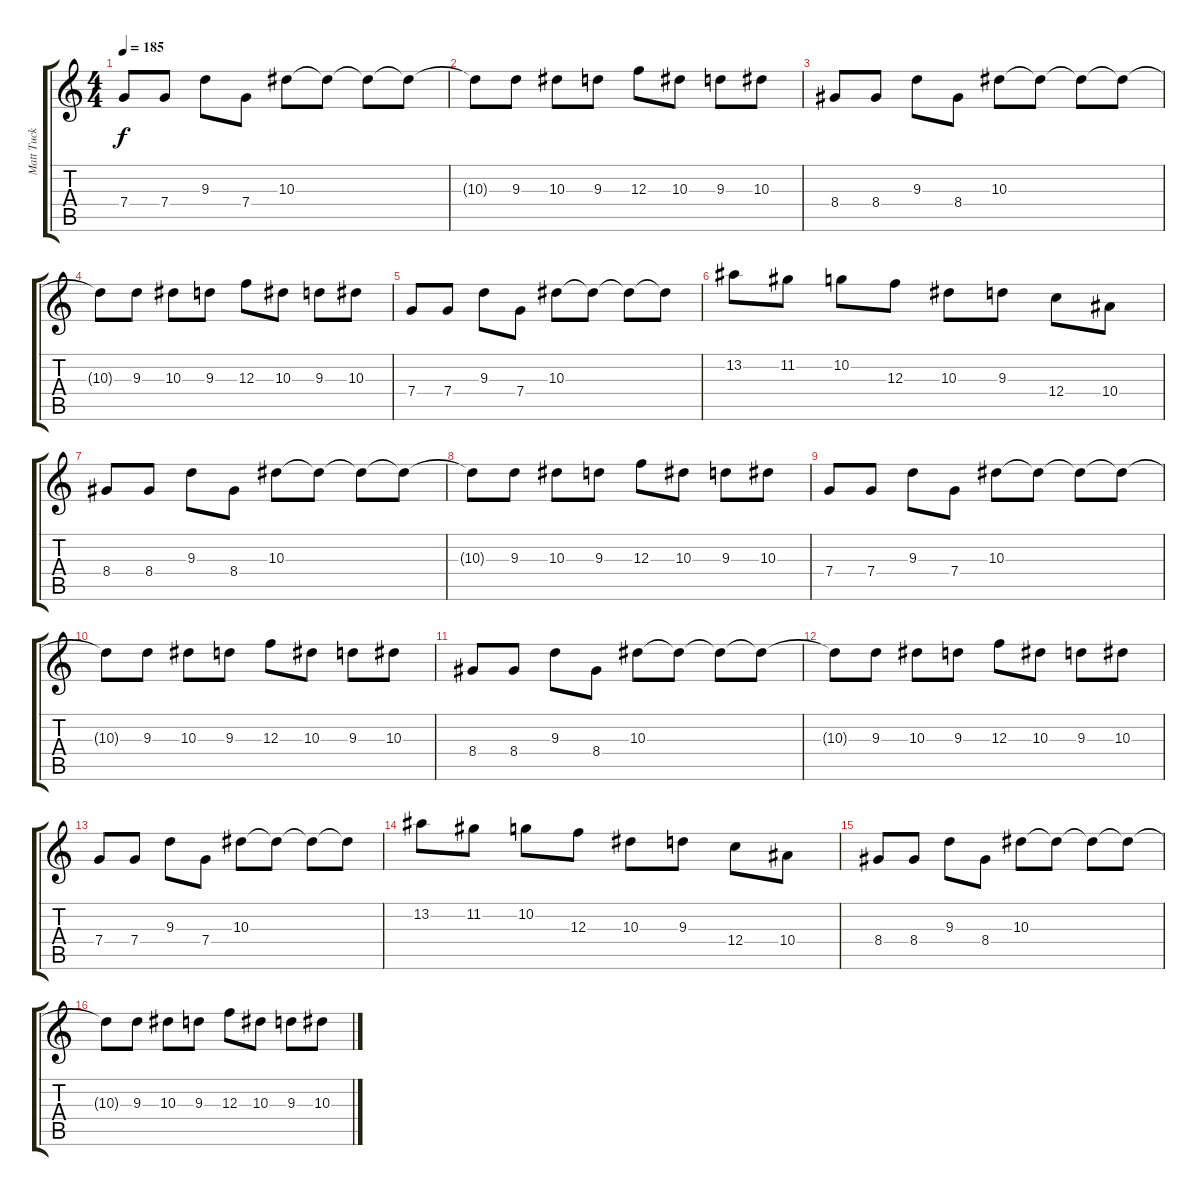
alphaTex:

\track ("Matt Tuck" "Matt Tuck") {instrument distortionguitar}
\staff {score tabs}
\tuning (D4 A3 F3 C3 G2 C2) {hide}
\ts (4 4)
\tempo 185
\clef g2
\ks c
7.4.8{dy f} 7.4.8 9.3.8 7.4.8 10.3.8 10.3{t}.8 10.3{t}.8 10.3{t}.8 |
10.3{t}.8 9.3.8 10.3.8 9.3.8 12.3.8 10.3.8 9.3.8 10.3.8 |
8.4.8 8.4.8 9.3.8 8.4.8 10.3.8 10.3{t}.8 10.3{t}.8 10.3{t}.8 |
10.3{t}.8 9.3.8 10.3.8 9.3.8 12.3.8 10.3.8 9.3.8 10.3.8 |
7.4.8 7.4.8 9.3.8 7.4.8 10.3.8 10.3{t}.8 10.3{t}.8 10.3{t}.8 |
13.2.8 11.2.8 10.2.8 12.3.8 10.3.8 9.3.8 12.4.8 10.4.8 |
8.4.8 8.4.8 9.3.8 8.4.8 10.3.8 10.3{t}.8 10.3{t}.8 10.3{t}.8 |
10.3{t}.8 9.3.8 10.3.8 9.3.8 12.3.8 10.3.8 9.3.8 10.3.8 |
7.4.8 7.4.8 9.3.8 7.4.8 10.3.8 10.3{t}.8 10.3{t}.8 10.3{t}.8 |
10.3{t}.8 9.3.8 10.3.8 9.3.8 12.3.8 10.3.8 9.3.8 10.3.8 |
8.4.8 8.4.8 9.3.8 8.4.8 10.3.8 10.3{t}.8 10.3{t}.8 10.3{t}.8 |
10.3{t}.8 9.3.8 10.3.8 9.3.8 12.3.8 10.3.8 9.3.8 10.3.8 |
7.4.8 7.4.8 9.3.8 7.4.8 10.3.8 10.3{t}.8 10.3{t}.8 10.3{t}.8 |
13.2.8 11.2.8 10.2.8 12.3.8 10.3.8 9.3.8 12.4.8 10.4.8 |
8.4.8 8.4.8 9.3.8 8.4.8 10.3.8 10.3{t}.8 10.3{t}.8 10.3{t}.8 |
10.3{t}.8 9.3.8 10.3.8 9.3.8 12.3.8 10.3.8 9.3.8 10.3.8
